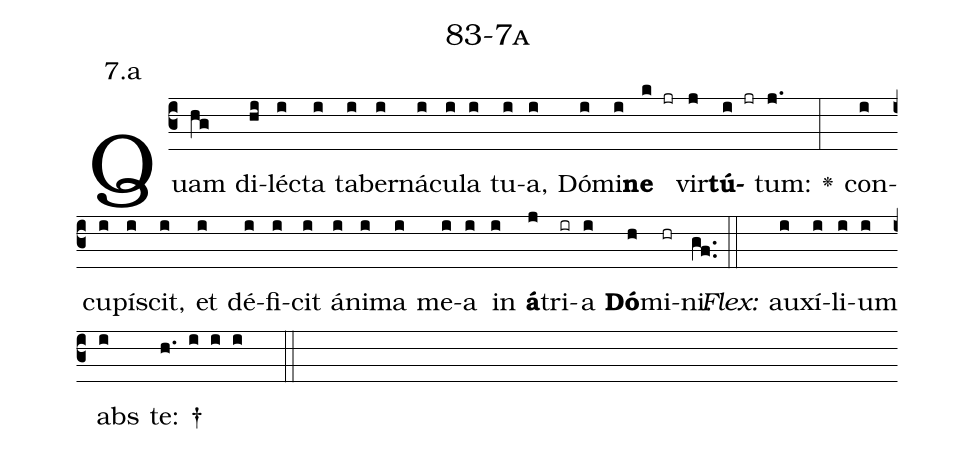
name: 83-7a;
annotation: 7.a;
%%
(c3)Quam(hg) di(hi)léc(i)ta(i) ta(i)ber(i)ná(i)cu(i)la(i) tu(i)a,(i) Dó(i)mi(i)<b>ne</b>(k jr) vir(j)<b>tú</b>(i jr)tum:(j.) <v>\greheightstar</v>(:) con(i)cu(i)pí(i)scit,(i) et(i) dé(i)fi(i)cit(i) á(i)ni(i)ma(i) me(i)a(i) in(i) <b>á</b>(j)tri(ir)a(i) <b>Dó</b>(h)mi(hr)ni.(gf..) (::)
<i>Flex:</i>()  au(i)xí(i)li(i)um(i) abs(i) te: †(h. i i i  ::)

%E(i) u(i) o(j) u(i) a(h) e.(gf..) (::)
